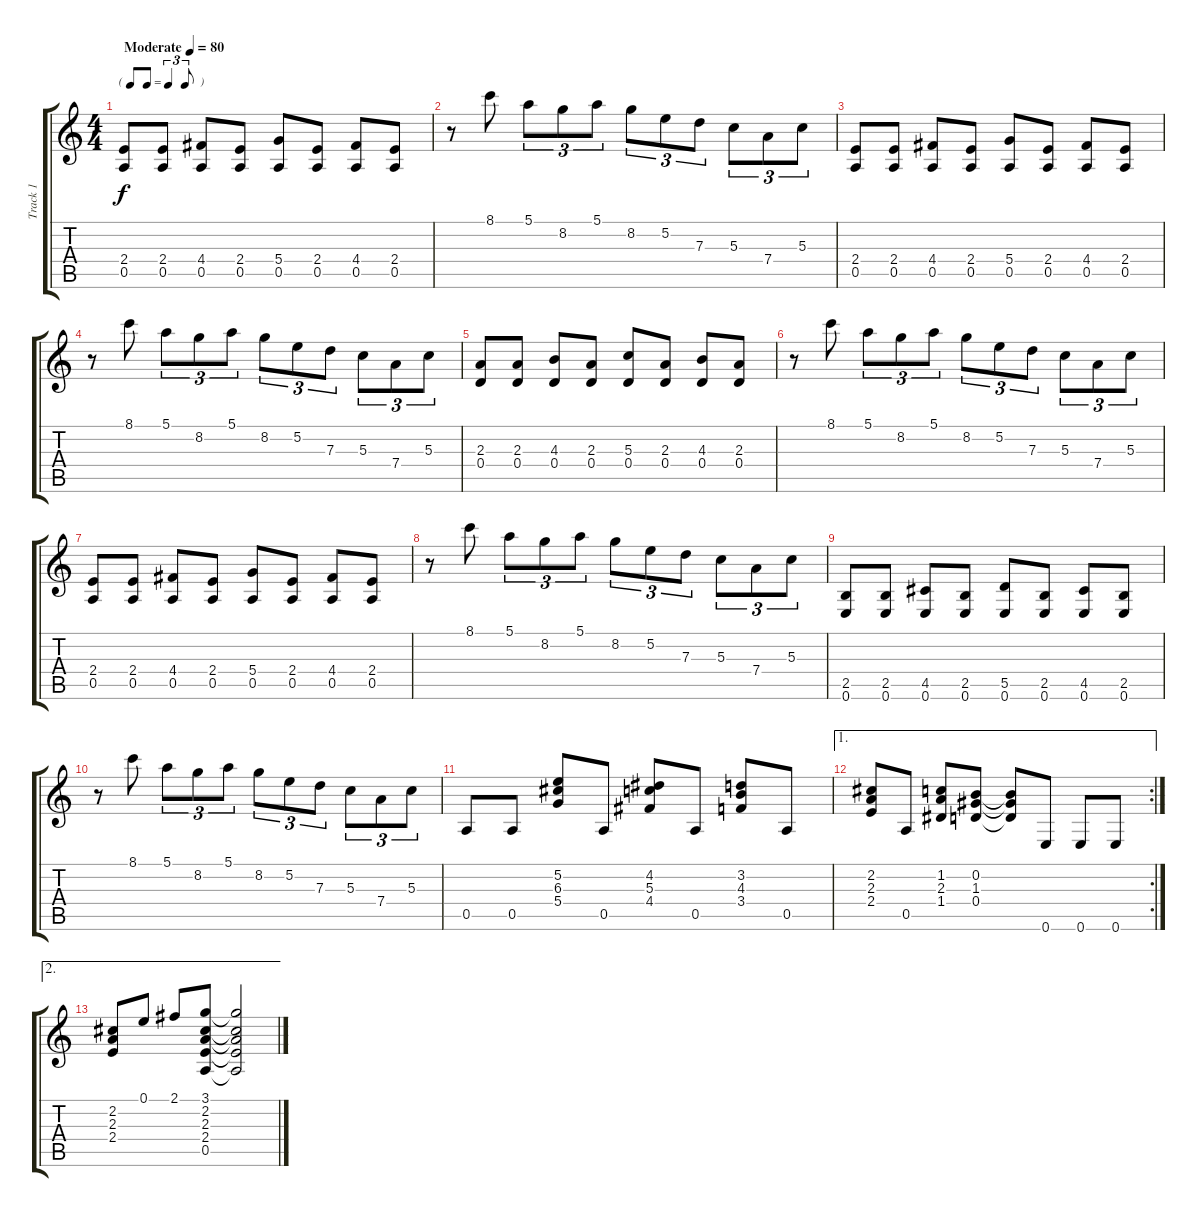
\track ("Track 1" "Track 1") {instrument acousticguitarsteel}
\staff {score tabs}
\tuning (E4 B3 G3 D3 A2 E2) {hide}
\ts (4 4)
\tf triplet8th
\tempo (80 "Moderate")
\clef g2
\ks c
(2.4 0.5).8{dy f instrument acousticguitarsteel} (2.4 0.5).8 (4.4 0.5).8 (2.4 0.5).8 (5.4 0.5).8 (2.4 0.5).8 (4.4 0.5).8 (2.4 0.5).8 |
r.8 8.1.8 5.1.8{tu (3 2)} 8.2.8{tu (3 2)} 5.1.8{tu (3 2)} 8.2.8{tu (3 2)} 5.2.8{tu (3 2)} 7.3.8{tu (3 2)} 5.3.8{tu (3 2)} 7.4.8{tu (3 2)} 5.3.8{tu (3 2)} |
(2.4 0.5).8 (2.4 0.5).8 (4.4 0.5).8 (2.4 0.5).8 (5.4 0.5).8 (2.4 0.5).8 (4.4 0.5).8 (2.4 0.5).8 |
r.8 8.1.8 5.1.8{tu (3 2)} 8.2.8{tu (3 2)} 5.1.8{tu (3 2)} 8.2.8{tu (3 2)} 5.2.8{tu (3 2)} 7.3.8{tu (3 2)} 5.3.8{tu (3 2)} 7.4.8{tu (3 2)} 5.3.8{tu (3 2)} |
(2.3 0.4).8 (2.3 0.4).8 (4.3 0.4).8 (2.3 0.4).8 (5.3 0.4).8 (2.3 0.4).8 (4.3 0.4).8 (2.3 0.4).8 |
r.8 8.1.8 5.1.8{tu (3 2)} 8.2.8{tu (3 2)} 5.1.8{tu (3 2)} 8.2.8{tu (3 2)} 5.2.8{tu (3 2)} 7.3.8{tu (3 2)} 5.3.8{tu (3 2)} 7.4.8{tu (3 2)} 5.3.8{tu (3 2)} |
(2.4 0.5).8 (2.4 0.5).8 (4.4 0.5).8 (2.4 0.5).8 (5.4 0.5).8 (2.4 0.5).8 (4.4 0.5).8 (2.4 0.5).8 |
r.8 8.1.8 5.1.8{tu (3 2)} 8.2.8{tu (3 2)} 5.1.8{tu (3 2)} 8.2.8{tu (3 2)} 5.2.8{tu (3 2)} 7.3.8{tu (3 2)} 5.3.8{tu (3 2)} 7.4.8{tu (3 2)} 5.3.8{tu (3 2)} |
(2.5 0.6).8 (2.5 0.6).8 (4.5 0.6).8 (2.5 0.6).8 (5.5 0.6).8 (2.5 0.6).8 (4.5 0.6).8 (2.5 0.6).8 |
r.8 8.1.8 5.1.8{tu (3 2)} 8.2.8{tu (3 2)} 5.1.8{tu (3 2)} 8.2.8{tu (3 2)} 5.2.8{tu (3 2)} 7.3.8{tu (3 2)} 5.3.8{tu (3 2)} 7.4.8{tu (3 2)} 5.3.8{tu (3 2)} |
0.5.8 0.5.8 (5.2 6.3 5.4).8 0.5.8 (4.2 5.3 4.4).8 0.5.8 (3.2 4.3 3.4).8 0.5.8 |
\ae 1
\rc 2
(2.2 2.3 2.4).8 0.5.8 (1.2 2.3 1.4).8 (0.2 1.3 0.4).8 (0.2{t} 1.3{t} 0.4{t}).8 0.6.8 0.6.8 0.6.8 |
\ae 2
(2.2 2.3 2.4).8 0.1.8 2.1.8 (3.1 2.2 2.3 2.4 0.5).8 (3.1{t} 2.2{t} 2.3{t} 2.4{t} 0.5{t}).2
